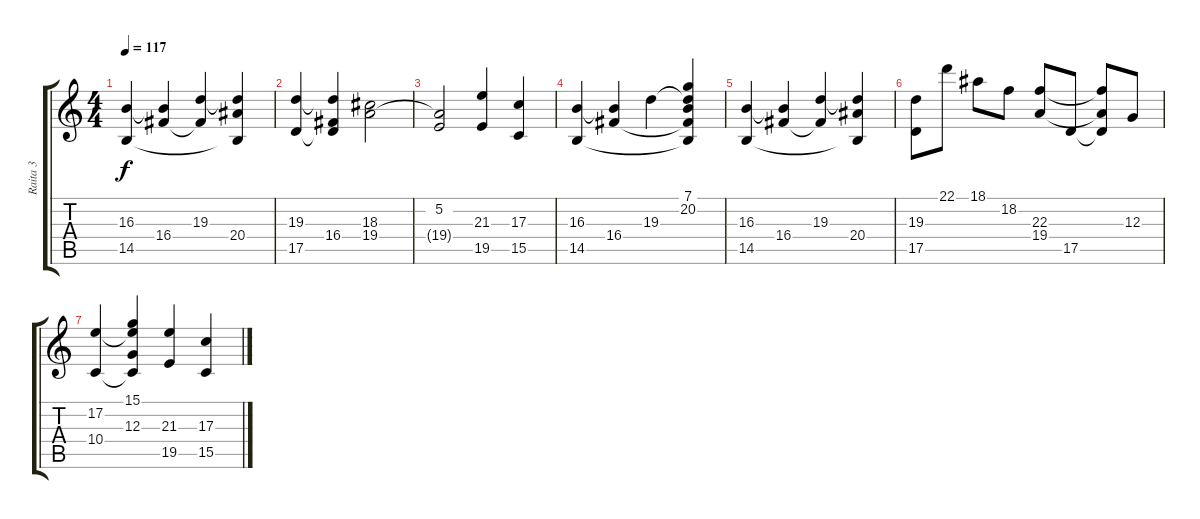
\track ("Raita 3" "Raita 3") {instrument churchorgan}
\staff {score tabs}
\tuning (E4 B3 G3 D3 A2 E2) {hide}
\ts (4 4)
\tempo 117
\clef g2
\ks c
(16.3 14.5).4{dy f} (16.3{t} 16.4).4 (19.3 16.4{t}).4 (19.3{t} 20.4 14.5{t}).4 |
(19.3 17.5).4 (19.3{t} 16.4 17.5{t}).4 (18.3 19.4).2 |
(5.2 19.4{t}).2 (21.3 19.5).4 (17.3 15.5).4 |
(16.3 14.5).4 (16.3{t} 16.4).4 19.3.4 (7.1 20.2 19.3{t} 16.4{t} 14.5{t}).4 |
(16.3 14.5).4 (16.3{t} 16.4).4 (19.3 16.4{t}).4 (19.3{t} 20.4 14.5{t}).4 |
(19.3 17.5).8 22.1.8 18.1.8 18.2.8 (22.3 19.4).8 17.5.8 (22.3{t} 19.4{t} 17.5{t}).8 12.3.8 |
(17.2 10.4).4 (15.1 17.2{t} 12.3 10.4{t}).4 (21.3 19.5).4 (17.3 15.5).4
